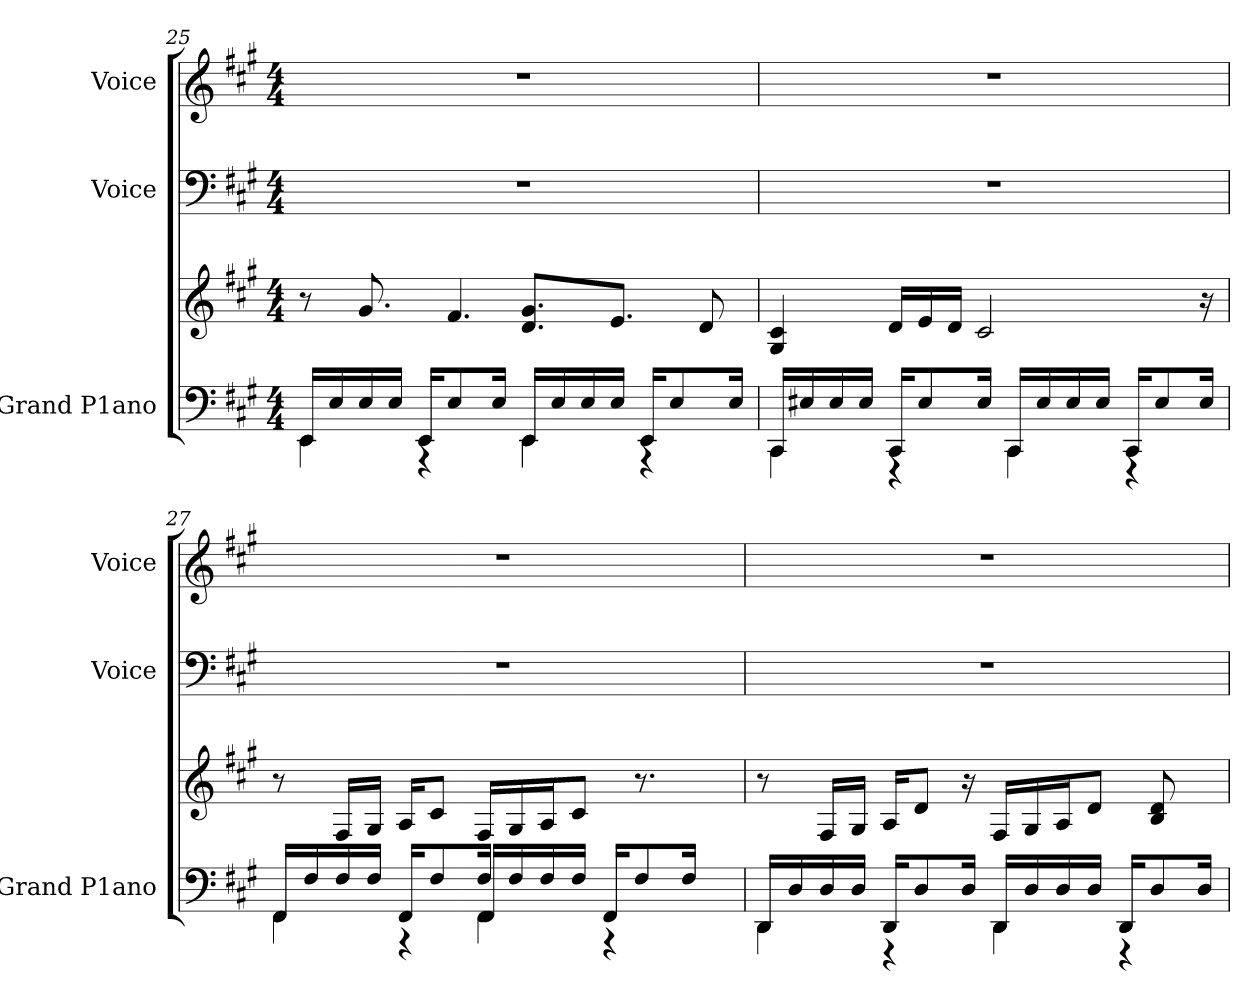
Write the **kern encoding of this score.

**kern	**kern	**kern	**kern
*part3	*part3	*part2	*part1
*staff4	*staff3	*staff2	*staff1
*I"Grand P1ano	*	*I"Voice	*I"Voice
*I'Grand P1ano	*	*I'Voice	*I'Voice
*clefF4	*clefG2	*clefF4	*clefG2
*k[f#c#g#]	*k[f#c#g#]	*k[f#c#g#]	*k[f#c#g#]
*M4/4	*M4/4	*M4/4	*M4/4
=25	=25	=25	=25
*^	*^	*	*
16EE/LL	4EE\	8r	2ryy	1r	1r
16E/	.	.	.	.	.
16E/	.	8.g#/	.	.	.
16E/JJ	.	.	.	.	.
16EE/KL	4rGGG	.	.	.	.
8E/	.	4.f#/	.	.	.
16E/Jk	.	.	.	.	.
16EE/LL	4EE\	.	8.d/ 8.g#/L	.	.
16E/	.	.	.	.	.
16E/	.	.	.	.	.
16E/JJ	.	4ryy	8.e/J	.	.
16EE/KL	4rGGG	.	.	.	.
8E/	.	.	.	.	.
.	.	.	8d/	.	.
16E/Jk	.	16ryy	.	.	.
*	*	*v	*v	*	*
!!LO:LB:g=z
=26	=26	=26	=26	=26
16CC#/LL	4CC#\	4G#/ 4c#/	1r	1r
16E#X/	.	.	.	.
16E#/	.	.	.	.
16E#/JJ	.	.	.	.
16CC#/KL	4rEEE	16d/LL	.	.
8E#/	.	16e/	.	.
.	.	16d/JJ	.	.
16E#/Jk	.	2c#/	.	.
16CC#/LL	4CC#\	.	.	.
16E#/	.	.	.	.
16E#/	.	.	.	.
16E#/JJ	.	.	.	.
16CC#/KL	4rEEE	.	.	.
8E#/	.	.	.	.
16E#/Jk	.	16ra	.	.
=27	=27	=27	=27	=27
*^	*^	*	*	*
16FF#/LL	4FF#\	4..ryy	4..ryy	8r	1r	1r
16F#/	.	.	.	.	.	.
16F#/	.	.	.	16F#/LL	.	.
16F#/JJ	.	.	.	16G#/JJ	.	.
16FF#/KL	4rAAA	.	.	16A/KL	.	.
8F#/	.	.	.	8c#/J	.	.
16F#/Jk	.	16FF#/LL	4FF#\	16F#/LL	.	.
16ryy	16ryy	16F#/	.	16G#/	.	.
4..ryy	4..ryy	16F#/	.	16A/J	.	.
.	.	16F#/JJ	.	8c#/J	.	.
.	.	16FF#/KL	4rAAA	.	.	.
.	.	8F#/	.	8.r	.	.
.	.	16F#/Jk	.	.	.	.
.	.	16ryy	16ryy	16ryy	.	.
*	*v	*v	*v	*	*	*
!!LO:LB:g=z
=28	=28	=28	=28	=28
16DD/LL	4DD\	8r	1r	1r
16D/	.	.	.	.
16D/	.	16F#/LL	.	.
16D/JJ	.	16G#/JJ	.	.
16DD/KL	4rFFF	16A/KL	.	.
8D/	.	8d/J	.	.
16D/Jk	.	16ra	.	.
16DD/LL	4DD\	16F#/LL	.	.
16D/	.	16G#/	.	.
16D/	.	16A/J	.	.
16D/JJ	.	8d/J	.	.
16DD/KL	4rFFF	.	.	.
8D/	.	8B/ 8d/	.	.
16D/Jk	.	16ryy	.	.
*v	*v	*	*	*
=	=	=	=
*-	*-	*-	*-
